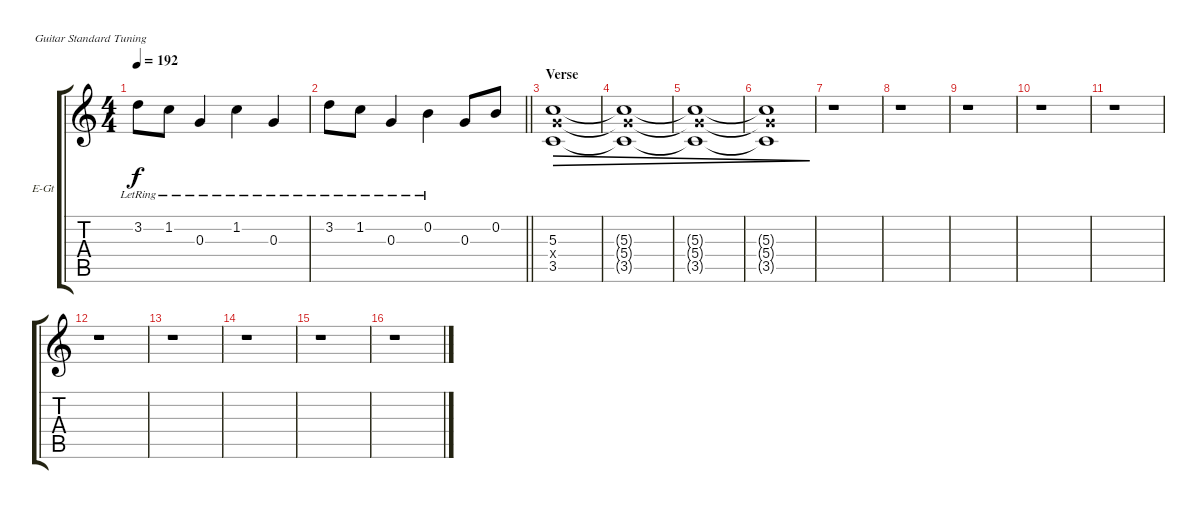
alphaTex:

\defaultSystemsLayout 4
\bracketExtendMode groupsimilarinstruments
\firstSystemTrackNameOrientation horizontal
\otherSystemsTrackNameOrientation horizontal
\track ("Guitar 1" "E-Gt") {instrument overdrivenguitar}
\staff {score tabs}
\tuning (E4 B3 G3 D3 A2 E2)
\ts (4 4)
\tempo 192
\clef g2
\ks c
3.2{lr}.8{dy f} 1.2{lr}.8 0.3{lr}.4 1.2{lr}.4 0.3{lr}.4 |
\barLineRight lightlight
3.2{lr}.8 1.2{lr}.8 0.3{lr}.4 0.2{lr}.4 0.3.8 0.2.8 |
\section ("" "Verse")
(3.5 5.4{x} 5.3).1{dec} |
(3.5{t} 5.4{x t} 5.3{t}).1{dec} |
(3.5{t} 5.4{x t} 5.3{t}).1{dec} |
(3.5{t} 5.4{x t} 5.3{t}).1{dec} |
r.1 |
r.1 |
r.1 |
r.1 |
r.1 |
r.1 |
r.1 |
r.1 |
r.1 |
r.1
